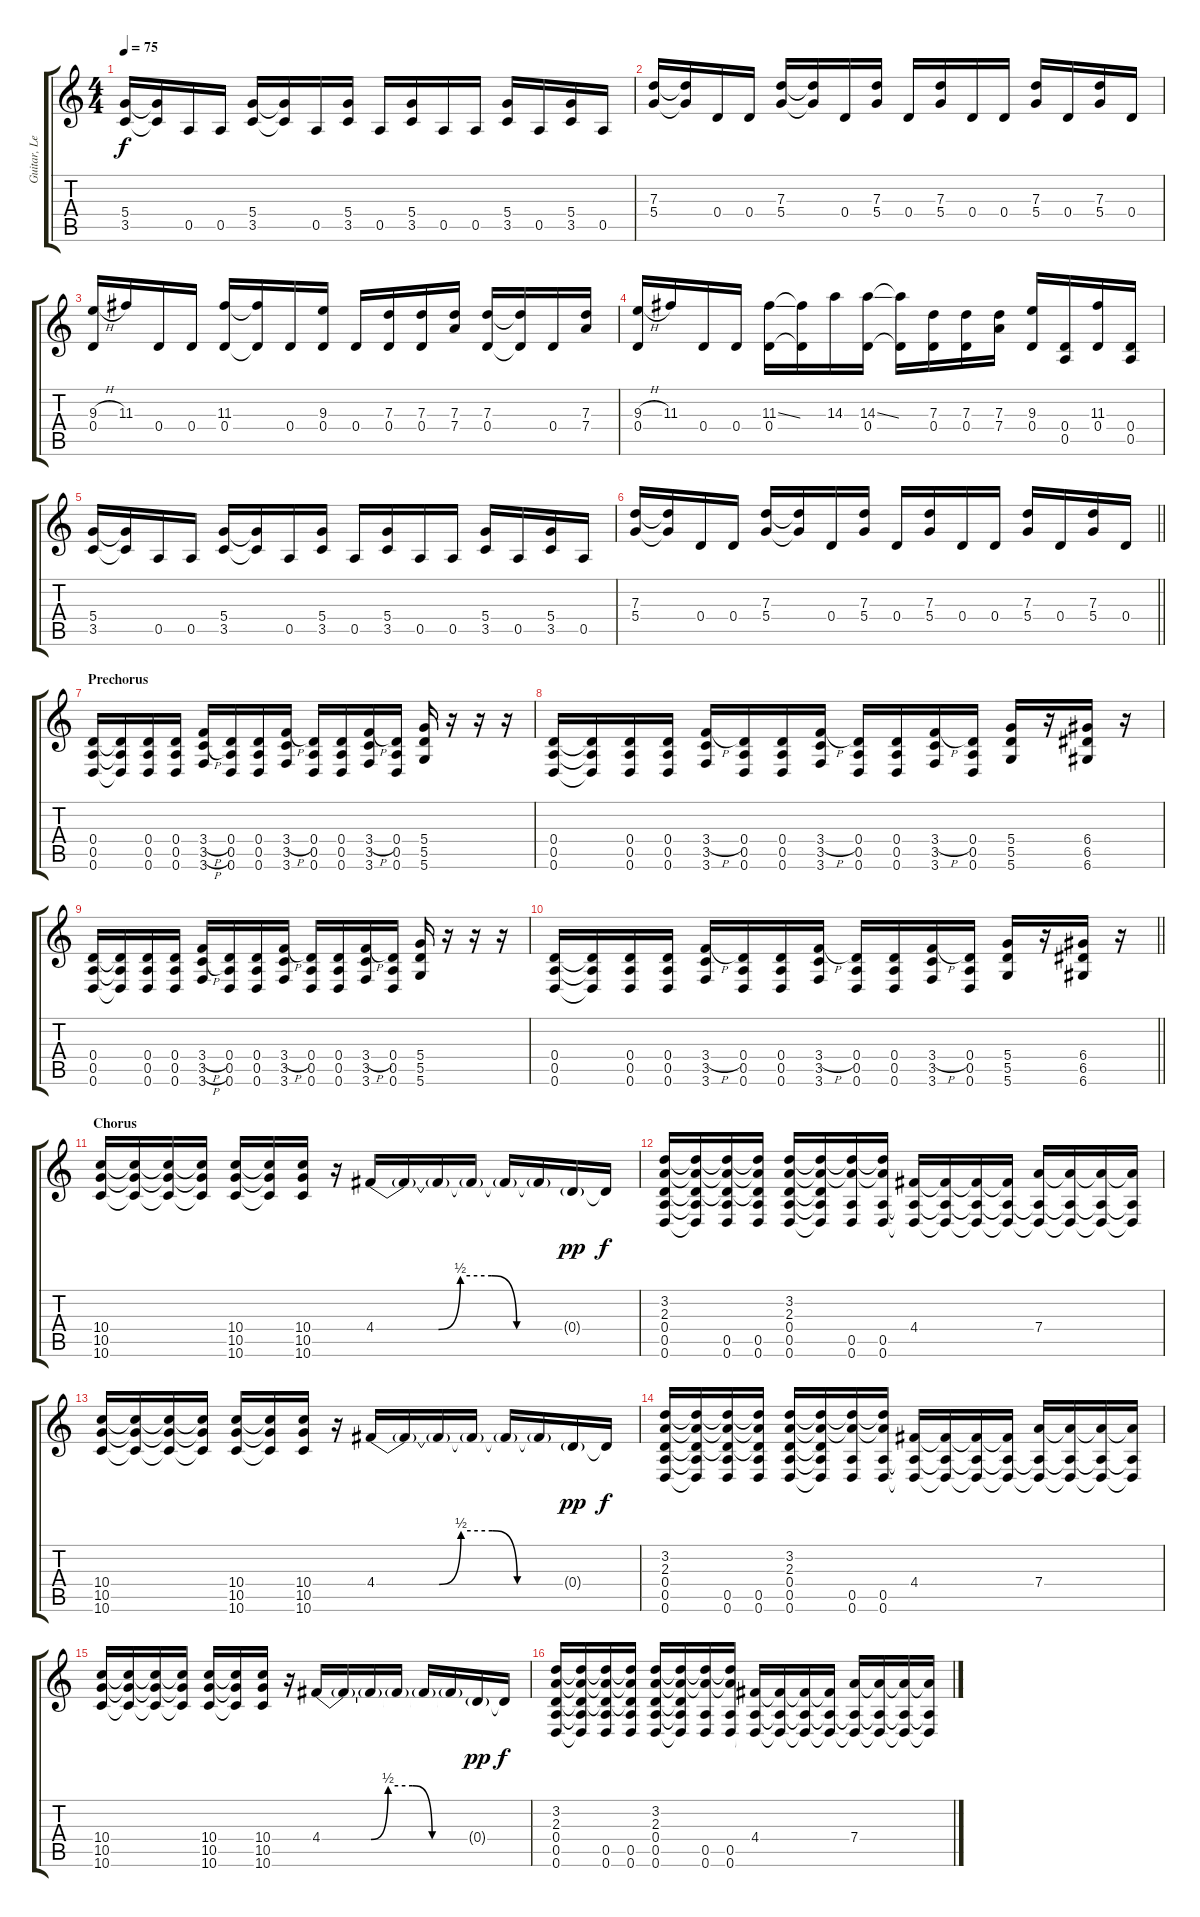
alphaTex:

\track ("Guitar, Lead" "Guitar, Le") {instrument overdrivenguitar}
\staff {score tabs}
\tuning (E4 B3 G3 D3 A2 D2) {hide}
\ts (4 4)
\tempo 75
\clef g2
\ks c
(5.4 3.5).16{dy f} (5.4{t} 3.5{t}).16 0.5.16 0.5.16 (5.4 3.5).16 (5.4{t} 3.5{t}).16 0.5.16 (5.4 3.5).16 0.5.16 (5.4 3.5).16 0.5.16 0.5.16 (5.4 3.5).16 0.5.16 (5.4 3.5).16 0.5.16 |
(7.3 5.4).16 (7.3{t} 5.4{t}).16 0.4.16 0.4.16 (7.3 5.4).16 (7.3{t} 5.4{t}).16 0.4.16 (7.3 5.4).16 0.4.16 (7.3 5.4).16 0.4.16 0.4.16 (7.3 5.4).16 0.4.16 (7.3 5.4).16 0.4.16 |
(9.3{h} 0.4).16 11.3.16 0.4.16 0.4.16 (11.3 0.4).16 (11.3{t} 0.4{t}).16 0.4.16 (9.3 0.4).16 0.4.16 (7.3 0.4).16 (7.3 0.4).16 (7.3 7.4).16 (7.3 0.4).16 (7.3{t} 0.4{t}).16 0.4.16 (7.3 7.4).16 |
(9.3{h} 0.4).16 11.3.16 0.4.16 0.4.16 (11.3{ss} 0.4).16 (11.3{t} 0.4{t}).16 14.3.16 (14.3{ss} 0.4).16 (14.3{t} 0.4{t}).16 (7.3 0.4).16 (7.3 0.4).16 (7.3 7.4).16 (9.3 0.4).16 (0.4 0.5).16 (11.3 0.4).16 (0.4 0.5).16 |
(5.4 3.5).16 (5.4{t} 3.5{t}).16 0.5.16 0.5.16 (5.4 3.5).16 (5.4{t} 3.5{t}).16 0.5.16 (5.4 3.5).16 0.5.16 (5.4 3.5).16 0.5.16 0.5.16 (5.4 3.5).16 0.5.16 (5.4 3.5).16 0.5.16 |
\barLineRight lightlight
(7.3 5.4).16 (7.3{t} 5.4{t}).16 0.4.16 0.4.16 (7.3 5.4).16 (7.3{t} 5.4{t}).16 0.4.16 (7.3 5.4).16 0.4.16 (7.3 5.4).16 0.4.16 0.4.16 (7.3 5.4).16 0.4.16 (7.3 5.4).16 0.4.16 |
\section ("" "Prechorus")
(0.4 0.5 0.6).16 (0.4{t} 0.5{t} 0.6{t}).16 (0.4 0.5 0.6).16 (0.4 0.5 0.6).16 (3.4{h} 3.5{h} 3.6).16 (0.4 0.5 0.6).16 (0.4 0.5 0.6).16 (3.4{h} 3.5 3.6).16 (0.4 0.5 0.6).16 (0.4 0.5 0.6).16 (3.4{h} 3.5 3.6).16 (0.4 0.5 0.6).16 (5.4 5.5 5.6).16 r.16 r.16 r.16 |
(0.4 0.5 0.6).16 (0.4{t} 0.5{t} 0.6{t}).16 (0.4 0.5 0.6).16 (0.4 0.5 0.6).16 (3.4{h} 3.5 3.6).16 (0.4 0.5 0.6).16 (0.4 0.5 0.6).16 (3.4{h} 3.5 3.6).16 (0.4 0.5 0.6).16 (0.4 0.5 0.6).16 (3.4{h} 3.5 3.6).16 (0.4 0.5 0.6).16 (5.4 5.5 5.6).16 r.16 (6.4 6.5 6.6).16 r.16 |
(0.4 0.5 0.6).16 (0.4{t} 0.5{t} 0.6{t}).16 (0.4 0.5 0.6).16 (0.4 0.5 0.6).16 (3.4{h} 3.5{h} 3.6).16 (0.4 0.5 0.6).16 (0.4 0.5 0.6).16 (3.4{h} 3.5 3.6).16 (0.4 0.5 0.6).16 (0.4 0.5 0.6).16 (3.4{h} 3.5 3.6).16 (0.4 0.5 0.6).16 (5.4 5.5 5.6).16 r.16 r.16 r.16 |
\barLineRight lightlight
(0.4 0.5 0.6).16 (0.4{t} 0.5{t} 0.6{t}).16 (0.4 0.5 0.6).16 (0.4 0.5 0.6).16 (3.4{h} 3.5 3.6).16 (0.4 0.5 0.6).16 (0.4 0.5 0.6).16 (3.4{h} 3.5 3.6).16 (0.4 0.5 0.6).16 (0.4 0.5 0.6).16 (3.4{h} 3.5 3.6).16 (0.4 0.5 0.6).16 (5.4 5.5 5.6).16 r.16 (6.4 6.5 6.6).16 r.16 |
\section ("" "Chorus")
(10.4 10.5 10.6).16 (10.4{t} 10.5{t} 10.6{t}).16 (10.4{t} 10.5{t} 10.6{t}).16 (10.4{t} 10.5{t} 10.6{t}).16 (10.4 10.5 10.6).16 (10.4{t} 10.5{t} 10.6{t}).16 (10.4 10.5 10.6).16 r.16 4.4{be (custom 0 0 15 0 20 0 27 2 37 2 45 0 60 0)}.16 4.4{t}.16 4.4{t}.16 4.4{t}.16 4.4{t}.16 4.4{t}.16 0.4{g}.16{dy pp} 0.4{t}.16{dy f} |
(3.2 2.3 0.4 0.5 0.6).16 (3.2{t} 2.3{t} 0.4{t} 0.5{t} 0.6{t}).16 (3.2{t} 2.3{t} 0.4{t} 0.5 0.6).16 (3.2{t} 2.3{t} 0.4{t} 0.5 0.6).16 (3.2 2.3 0.4 0.5 0.6).16 (3.2{t} 2.3{t} 0.4{t} 0.5{t} 0.6{t}).16 (3.2{t} 2.3{t} 0.5 0.6).16 (3.2{t} 2.3{t} 0.5 0.6).16 (4.4 0.5{t} 0.6{t}).16 (4.4{t} 0.5{t} 0.6{t}).16 (4.4{t} 0.5{t} 0.6{t}).16 (4.4{t} 0.5{t} 0.6{t}).16 (7.4 0.5{t} 0.6{t}).16 (7.4{t} 0.5{t} 0.6{t}).16 (7.4{t} 0.5{t} 0.6{t}).16 (7.4{t} 0.5{t} 0.6{t}).16 |
(10.4 10.5 10.6).16 (10.4{t} 10.5{t} 10.6{t}).16 (10.4{t} 10.5{t} 10.6{t}).16 (10.4{t} 10.5{t} 10.6{t}).16 (10.4 10.5 10.6).16 (10.4{t} 10.5{t} 10.6{t}).16 (10.4 10.5 10.6).16 r.16 4.4{be (custom 0 0 15 0 20 0 27 2 37 2 45 0 60 0)}.16 4.4{t}.16 4.4{t}.16 4.4{t}.16 4.4{t}.16 4.4{t}.16 0.4{g}.16{dy pp} 0.4{t}.16{dy f} |
(3.2 2.3 0.4 0.5 0.6).16 (3.2{t} 2.3{t} 0.4{t} 0.5{t} 0.6{t}).16 (3.2{t} 2.3{t} 0.4{t} 0.5 0.6).16 (3.2{t} 2.3{t} 0.4{t} 0.5 0.6).16 (3.2 2.3 0.4 0.5 0.6).16 (3.2{t} 2.3{t} 0.4{t} 0.5{t} 0.6{t}).16 (3.2{t} 2.3{t} 0.5 0.6).16 (3.2{t} 2.3{t} 0.5 0.6).16 (4.4 0.5{t} 0.6{t}).16 (4.4{t} 0.5{t} 0.6{t}).16 (4.4{t} 0.5{t} 0.6{t}).16 (4.4{t} 0.5{t} 0.6{t}).16 (7.4 0.5{t} 0.6{t}).16 (7.4{t} 0.5{t} 0.6{t}).16 (7.4{t} 0.5{t} 0.6{t}).16 (7.4{t} 0.5{t} 0.6{t}).16 |
(10.4 10.5 10.6).16 (10.4{t} 10.5{t} 10.6{t}).16 (10.4{t} 10.5{t} 10.6{t}).16 (10.4{t} 10.5{t} 10.6{t}).16 (10.4 10.5 10.6).16 (10.4{t} 10.5{t} 10.6{t}).16 (10.4 10.5 10.6).16 r.16 4.4{be (custom 0 0 15 0 20 0 27 2 37 2 45 0 60 0)}.16 4.4{t}.16 4.4{t}.16 4.4{t}.16 4.4{t}.16 4.4{t}.16 0.4{g}.16{dy pp} 0.4{t}.16{dy f} |
(3.2 2.3 0.4 0.5 0.6).16 (3.2{t} 2.3{t} 0.4{t} 0.5{t} 0.6{t}).16 (3.2{t} 2.3{t} 0.4{t} 0.5 0.6).16 (3.2{t} 2.3{t} 0.4{t} 0.5 0.6).16 (3.2 2.3 0.4 0.5 0.6).16 (3.2{t} 2.3{t} 0.4{t} 0.5{t} 0.6{t}).16 (3.2{t} 2.3{t} 0.5 0.6).16 (3.2{t} 2.3{t} 0.5 0.6).16 (4.4 0.5{t} 0.6{t}).16 (4.4{t} 0.5{t} 0.6{t}).16 (4.4{t} 0.5{t} 0.6{t}).16 (4.4{t} 0.5{t} 0.6{t}).16 (7.4 0.5{t} 0.6{t}).16 (7.4{t} 0.5{t} 0.6{t}).16 (7.4{t} 0.5{t} 0.6{t}).16 (7.4{t} 0.5{t} 0.6{t}).16
